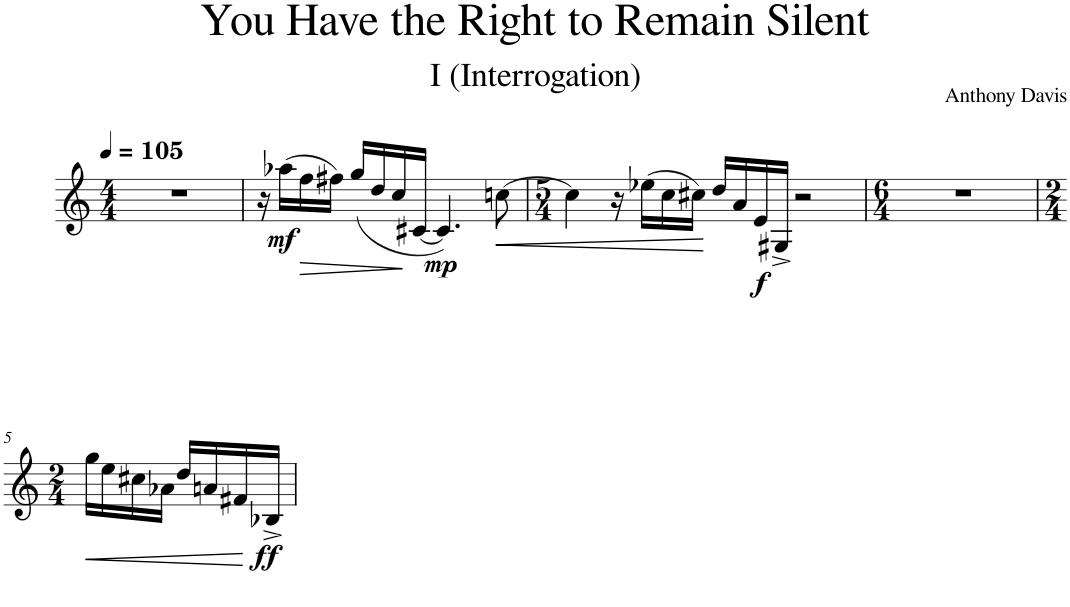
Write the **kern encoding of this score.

**kern	**dynam
*part1	*part1
*staff1	*staff1
*I"Bb Clarinet	*
*I'Bb Cl.	*
*clefG2	*
*Trd1c2	*
*k[]	*
*M4/4	*
*MM105	*
=1	=1
1r	.
=2	=2
16r	.
!	!LO:DY:b
(16aa-X\LL	mf
!	!LO:HP:b
16ff\	>
16ff#X\JJ)	.
(16gg/LL	.
16dd/	.
16cc/	.
[16c#X/JJ	]
!	!LO:DY:b
4.c#/])	mp
!	!LO:HP:b
[8ccn\	<
=3	=3
*M5/4	*
4cc\]	.
16r	.
(16ee-X\LL	.
16cc\	.
16cc#X\JJ)	.
16dd/LL	[
16a/	.
!	!LO:DY:b
16e/	f
16G#X^/JJ	.
2r	.
=4	=4
*M6/4	*
1.r	.
!!LO:LB:g=z
=5	=5
*M2/4	*
!	!LO:HP:b
16gg\LL	<
16ee\	.
16cc#X\	.
16a-X\JJ	.
16dd/LL	.
16an/	.
16f#X/	.
!	!LO:DY:n=1:b
16B-X^/JJ	[ ff
=	=
*-	*-
